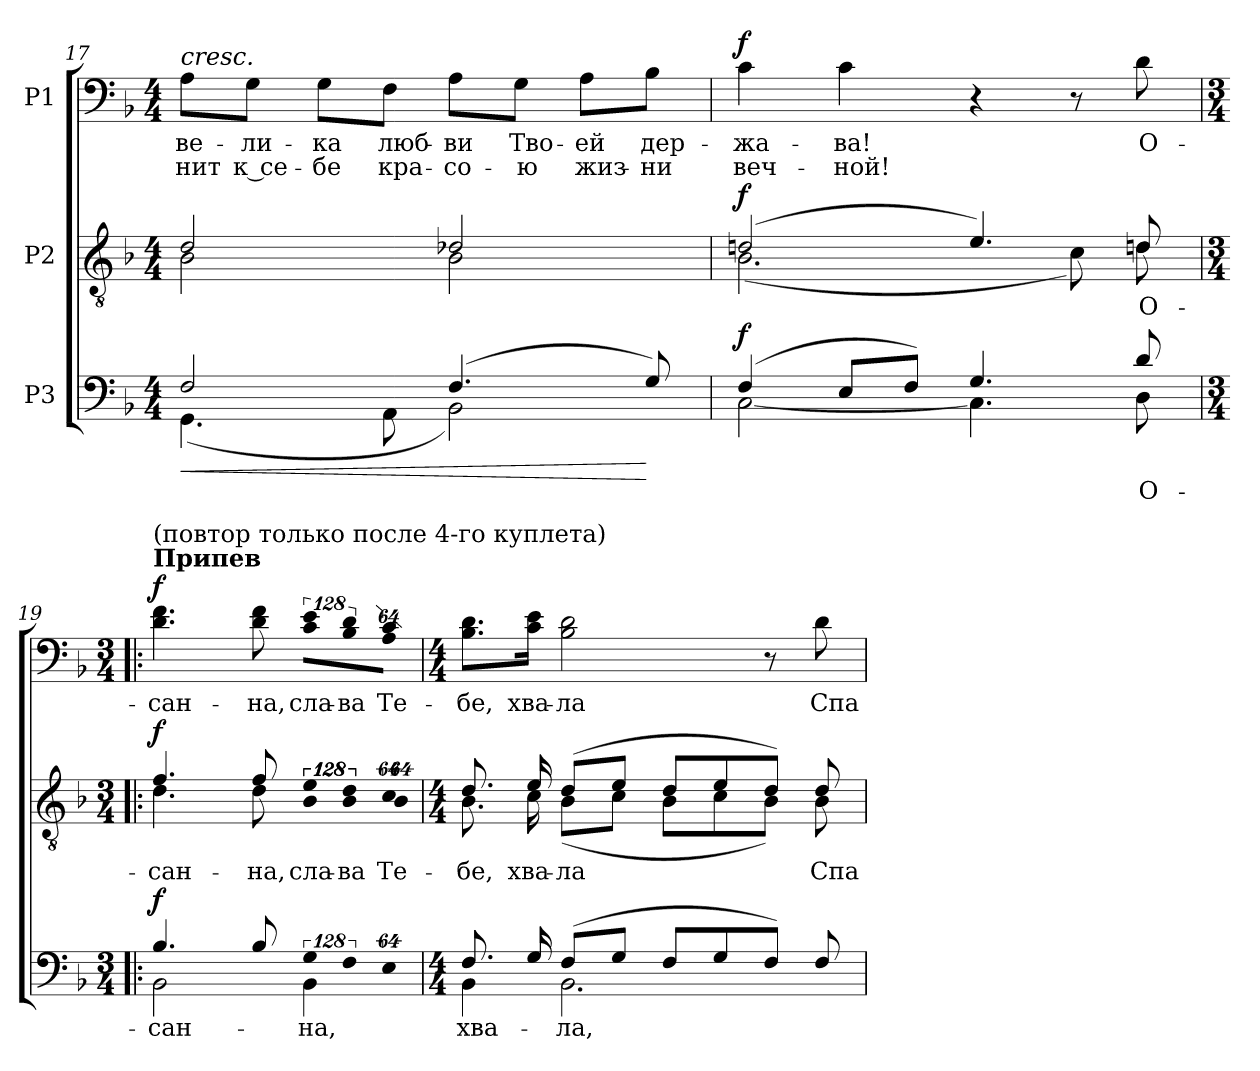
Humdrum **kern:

**kern	**text	**dynam	**kern	**text	**dynam	**kern	**text	**text	**dynam
*part3	*part3	*part3	*part2	*part2	*part2	*part1	*part1	*part1	*part1
*staff3	*staff3	*staff3	*staff2	*staff2	*staff2	*staff1	*staff1	*staff1	*staff1
*I"P3	*	*	*I"P2	*	*	*I"P1	*	*	*
*clefF4	*	*	*clefGv2	*	*	*clefF4	*	*	*
*	*	*	*ITrd7c12	*	*	*	*	*	*
*k[b-]	*	*	*k[b-]	*	*	*k[b-]	*	*	*
*F:	*	*	*F:	*	*	*F:	*	*	*
*M4/4	*	*	*M4/4	*	*	*M4/4	*	*	*
=17	=17	=17	=17	=17	=17	=17	=17	=17	=17
!	!	!LO:HP:b	!	!	!	!	!	!	!
*^	*	*	*^	*	*	*	*	*	*
!	!	!	!	!	!	!	!	!LO:TX:a:i:t=cresc.	!	!	!
!	!	!	!	!	!	!	!	!	!LO:LY:b:color=#000000	!LO:LY:b:color=#000000	!
2Fi/	(4.GGi\	.	<	2Di/	2BB-i\	.	.	8Ai\L	ве-	нит	.
!	!	!	!	!	!	!	!	!	!LO:LY:b:color=#000000	!LO:LY:b:color=#000000	!
.	.	.	.	.	.	.	.	8Gi\J	ли-	к се-	.
!	!	!	!	!	!	!	!	!	!LO:LY:b:color=#000000	!LO:LY:b:color=#000000	!
.	.	.	.	.	.	.	.	8Gi\L	ка	бе	.
!	!	!	!	!	!	!	!	!	!LO:LY:b:color=#000000	!LO:LY:b:color=#000000	!
.	8AAi\	.	.	.	.	.	.	8Fi\J	люб-	кра-	.
!	!	!	!	!	!	!	!	!	!LO:LY:b:color=#000000	!LO:LY:b:color=#000000	!
(4.Fi/	2BB-i\)	.	.	2D-Xi/	2BB-i\	.	.	8Ai\L	ви	со-	.
!	!	!	!	!	!	!	!	!	!LO:LY:b:color=#000000	!LO:LY:b:color=#000000	!
.	.	.	.	.	.	.	.	8Gi\J	Тво-	ю	.
!	!	!	!	!	!	!	!	!	!LO:LY:b:color=#000000	!LO:LY:b:color=#000000	!
.	.	.	.	.	.	.	.	8Ai\L	ей	жиз-	.
!	!	!	!	!	!	!	!	!	!LO:LY:b:color=#000000	!LO:LY:b:color=#000000	!
8Gi/)	.	.	[	.	.	.	.	8B-i\J	дер-	ни	.
=18	=18	=18	=18	=18	=18	=18	=18	=18	=18	=18	=18
!	!	!	!	!	!	!	!	!	!LO:LY:b:color=#000000	!LO:LY:b:color=#000000	!
(4Fi/	[<2Ci\	.	f	(2Dni/	(2.BB-i\	.	f	4ci\	жа-	веч-	f
!	!	!	!	!	!	!	!	!	!LO:LY:b:color=#000000	!LO:LY:b:color=#000000	!
8Ei/L	.	.	.	.	.	.	.	4ci\	ва!	ной!	.
8Fi/J)	.	.	.	.	.	.	.	.	.	.	.
4.Gi/	4.Ci\]	.	.	4.Ei/)	.	.	.	4r	.	.	.
.	.	.	.	.	8Ci\)	.	.	8r	.	.	.
!	!	!LO:LY:b:color=#000000	!	!	!	!	!	!	!	!	!
!	!	!	!	!	!	!LO:LY:b:color=#000000	!	!	!	!	!
!	!	!	!	!	!	!	!	!	!LO:LY:b:color=#000000	!	!
8di/	8Di\	О-	.	8Di/	8Dni\	О-	.	8di\	О-	.	.
!!LO:LB:g=z
=19!|:	=19!|:	=19!|:	=19!|:	=19!|:	=19!|:	=19!|:	=19!|:	=19!|:	=19!|:	=19!|:	=19!|:
*M3/4	*	*	*	*M3/4	*	*	*	*M3/4	*	*	*
!	!	!LO:LY:b:color=#000000	!	!	!	!	!	!	!	!	!
!	!	!	!	!	!	!LO:LY:b:color=#000000	!	!	!	!	!
!	!	!	!	!	!	!	!	!LO:TX:a:B:t=Припев	!	!	!
!	!	!	!	!	!	!	!	!LO:TX:t=(повтор только после 4-го куплета)	!	!	!
!	!	!	!	!	!	!	!	!	!LO:LY:b:color=#000000	!	!
4.B-i/	2BB-i\	сан-	f	4.Fi/	4.Di\	сан-	f	4.di\ 4.fi	сан-	.	f
!	!	!	!	!	!	!LO:LY:b:color=#000000	!	!	!	!	!
!	!	!	!	!	!	!	!	!	!LO:LY:b:color=#000000	!	!
8B-i/	.	.	.	8Fi/	8Di\	на,	.	8di\ 8fi	на,	.	.
!LO:N:vis=8	!	!	!	!	!	!	!	!	!	!	!
!	!	!LO:LY:b:color=#000000	!	!LO:N:vis=8	!LO:N:vis=8	!	!	!	!	!	!
!	!	!	!	!	!	!LO:LY:b:color=#000000	!	!LO:N:vis=8	!	!	!
!	!	!	!	!	!	!	!	!	!LO:LY:b:color=#000000	!	!
1024%85Gi/	4BB-i\	на,	.	1024%85Ei/	1024%85BB-i\	сла-	.	1024%85ci\ 1024%85ei\L	сла-	.	.
!LO:N:vis=8	!	!	!	!LO:N:vis=8	!LO:N:vis=8	!	!	!	!	!	!
!	!	!	!	!	!	!LO:LY:b:color=#000000	!	!LO:N:vis=8	!	!	!
!	!	!	!	!	!	!	!	!	!LO:LY:b:color=#000000	!	!
1024%85Fi/	.	.	.	1024%85Di/	1024%85BB-i\	ва	.	1024%85B-i\ 1024%85di\	ва	.	.
!LO:N:vis=8	!	!	!	!LO:N:vis=8	!LO:N:vis=8	!	!	!	!	!	!
!	!	!	!	!	!	!LO:LY:b:color=#000000	!	!LO:N:vis=8	!	!	!
!	!	!	!	!	!	!	!	!	!LO:LY:b:color=#000000	!	!
512%43Ei/	.	.	.	512%43Ci/	512%43BB-i\	Те-	.	512%43Ai\ 512%43ci\J	Те-	.	.
=20	=20	=20	=20	=20	=20	=20	=20	=20	=20	=20	=20
*M4/4	*	*	*	*M4/4	*	*	*	*M4/4	*	*	*
!	!	!LO:LY:b:color=#000000	!	!	!	!	!	!	!	!	!
!	!	!	!	!	!	!LO:LY:b:color=#000000	!	!	!	!	!
!	!	!	!	!	!	!	!	!	!LO:LY:b:color=#000000	!	!
8.Fi/	4BB-i\	хва-	.	8.Di/	8.BB-i\	бе,	.	8.B-i\ 8.di\L	бе,	.	.
!	!	!	!	!	!	!LO:LY:b:color=#000000	!	!	!	!	!
!	!	!	!	!	!	!	!	!	!LO:LY:b:color=#000000	!	!
16Gi/	.	.	.	16Ei/	16Ci\	хва-	.	16ci\ 16ei\Jk	хва-	.	.
!	!	!LO:LY:b:color=#000000	!	!	!	!	!	!	!	!	!
!	!	!	!	!	!	!LO:LY:b:color=#000000	!	!	!	!	!
!	!	!	!	!	!	!	!	!	!LO:LY:b:color=#000000	!	!
(8Fi/L	2.BB-i\	ла,	.	(8Di/L	(8BB-i\L	ла	.	2B-i\ 2di	ла	.	.
8Gi/J	.	.	.	8Ei/J	8Ci\J	.	.	.	.	.	.
8Fi/L	.	.	.	8Di/L	8BB-i\L	.	.	.	.	.	.
8Gi/	.	.	.	8Ei/	8Ci\	.	.	.	.	.	.
8Fi/J)	.	.	.	8Di/J)	8BB-i\J)	.	.	8r	.	.	.
!	!	!	!	!	!	!LO:LY:b:color=#000000	!	!	!	!	!
!	!	!	!	!	!	!	!	!	!LO:LY:b:color=#000000	!	!
8Fi/	.	.	.	8Di/	8BB-i\	Спа-	.	8di\	Спа-	.	.
*v	*v	*	*	*	*	*	*	*	*	*	*
*	*	*	*v	*v	*	*	*	*	*	*
=	=	=	=	=	=	=	=	=	=
*-	*-	*-	*-	*-	*-	*-	*-	*-	*-
